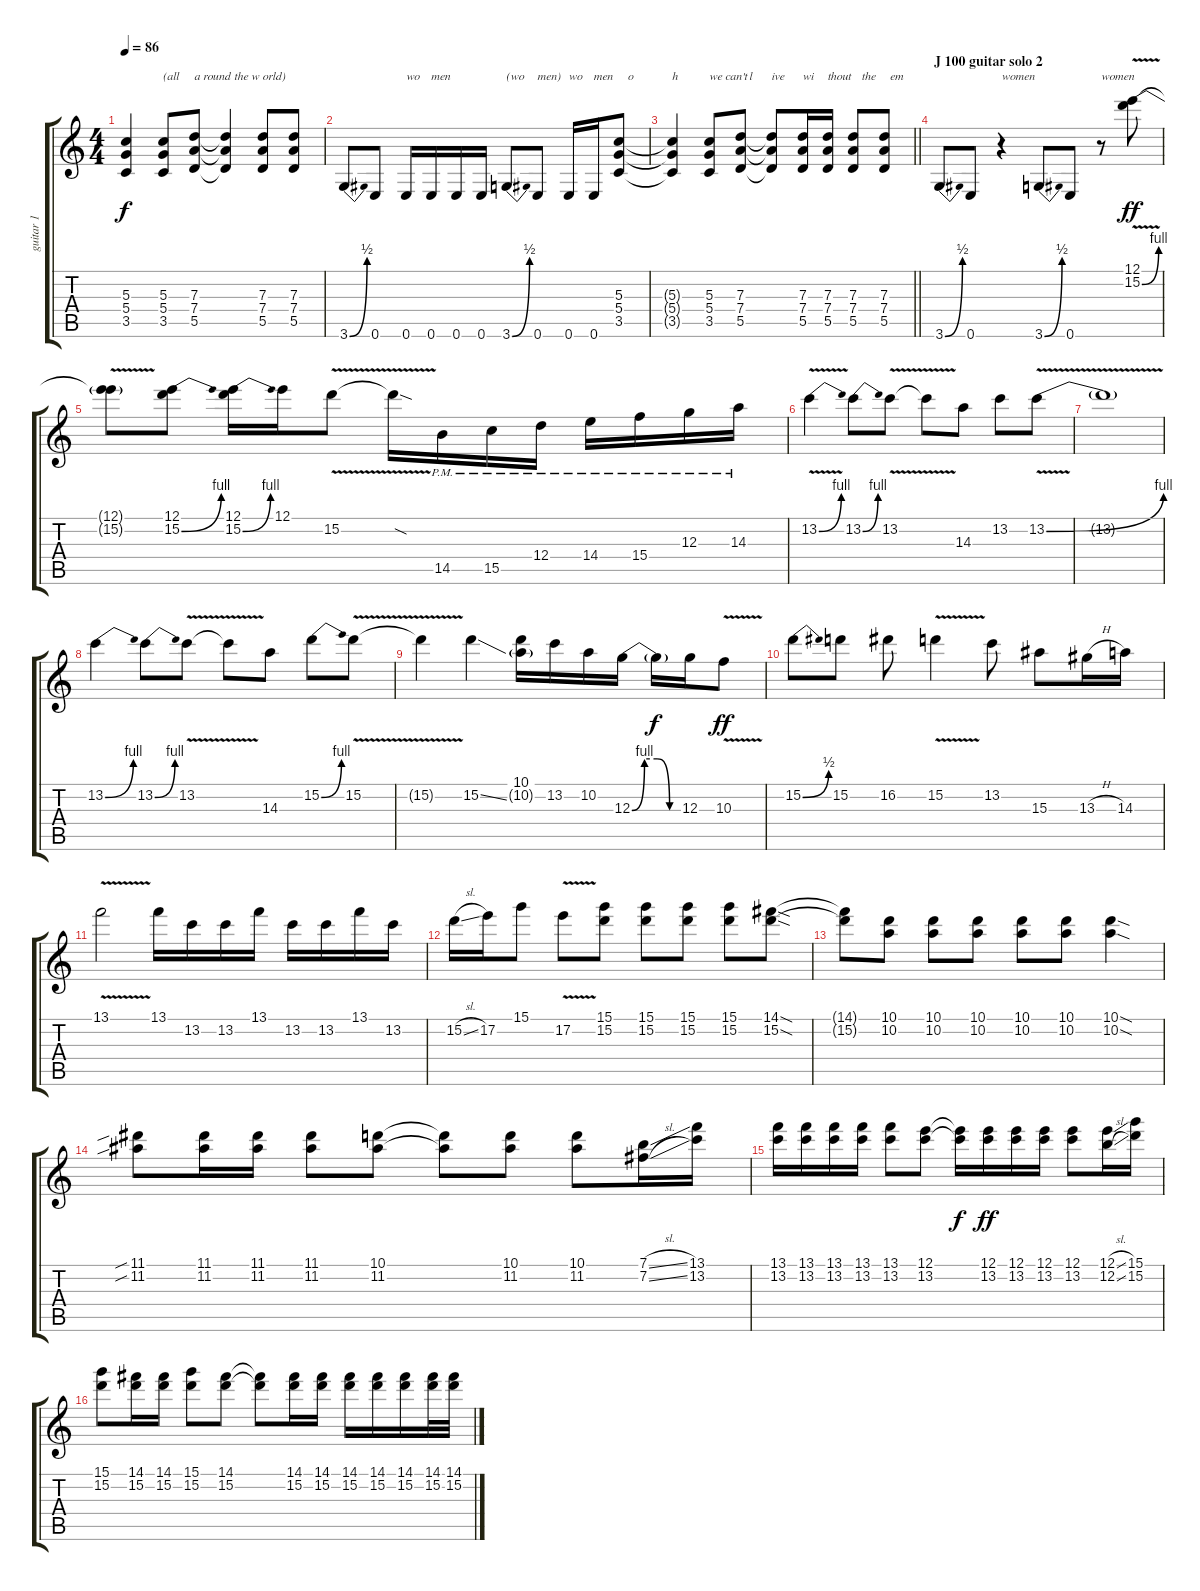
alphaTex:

\track ("guitar 1" "guitar 1") {instrument distortionguitar}
\staff {score tabs}
\tuning (E4 B3 G3 D3 A2 E2) {hide}
\ts (4 4)
\tempo 86
\clef g2
\ks c
(5.3{t} 5.4{t} 3.5{t}).4{dy f} (5.3 5.4 3.5).8{txt "(all"} (7.3 7.4 5.5).8{txt "a round"} (7.3{t} 7.4{t} 5.5{t}).4{txt "   the w"} (7.3 7.4 5.5).8{txt "orld)"} (7.3 7.4 5.5).8 |
3.6{be (bend 0 0 60 2)}.8 0.6.8 0.6.16{txt "wo"} 0.6.16{txt "men"} 0.6.16 0.6.16 3.6{be (bend 0 0 60 2)}.8{txt "(wo"} 0.6.8{txt "men)"} 0.6.16{txt "wo"} 0.6.16{txt "men"} (5.3 5.4 3.5).8{txt "   o"} |
\barLineRight lightlight
(5.3{t} 5.4{t} 3.5{t}).4{txt "h"} (5.3 5.4 3.5).8{txt "we can't"} (7.3 7.4 5.5).8{txt "   l"} (7.3{t} 7.4{t} 5.5{t}).8{txt "ive"} (7.3 7.4 5.5).16{txt "wi"} (7.3 7.4 5.5).16{txt "thout"} (7.3 7.4 5.5).8{txt "   the"} (7.3 7.4 5.5).8{txt "  em"} |
\section ("" "J 100 guitar solo 2")
3.6{be (bend 0 0 60 2)}.8 0.6.8 r.4{txt "women"} 3.6{be (bend 0 0 60 2)}.8 0.6.8 r.8{txt "women"} (12.1 15.2{be (bend 0 0 60 4) v}).8{dy ff} |
(12.1{t} 15.2{t}).8 (12.1 15.2{be (bend 0 0 60 4)}).8 (12.1 15.2{be (bend 0 0 60 4)}).16 12.1.16 15.2{v}.8 15.2{sod t}.16 14.5{pm}.16 15.5{pm}.16 12.4{pm}.16 14.4{pm}.16 15.4{pm}.16 12.3{pm}.16 14.3{pm}.16 |
13.2{be (bend 0 0 60 4) v}.4 13.2{be (bend 0 0 60 4)}.8 13.2{v}.8 13.2{t}.8 14.3.8 13.2.8 13.2{be (bend 0 0 60 4) v}.8 |
13.2{t}.1 |
13.2{be (bend 0 0 60 4)}.4 13.2{be (bend 0 0 60 4)}.8 13.2{v}.8 13.2{t}.8 14.3.8 15.2{be (bend 0 0 60 4)}.8 15.2{v}.8 |
15.2{t}.4 15.2{ss}.4 (10.1 10.2{g}).16 13.2.16 10.2.16 12.3{be (custom 0 0 15 4 30 4 45 0 60 0)}.16 12.3{t}.16{dy f} 12.3.16 10.3{v}.8{dy ff} |
15.2{be (bend 0 0 60 2)}.8 15.2.8 16.2.8 15.2{v}.4 13.2.8 15.3.8 13.3{h}.16 14.3.16 |
13.1{v}.2 13.1.16 13.2.16 13.2.16 13.1.16 13.2.16 13.2.16 13.1.16 13.2.16 |
15.2{sl}.16 17.2.16 15.1.8 17.2{v}.8 (15.1 15.2).8 (15.1 15.2).8 (15.1 15.2).8 (15.1 15.2).8 (14.1{sod} 15.2{sod}).8 |
(14.1{t} 15.2{t}).8 (10.1 10.2).8 (10.1 10.2).8 (10.1 10.2).8 (10.1 10.2).8 (10.1 10.2).8 (10.1{sod} 10.2{sod}).4 |
(11.1{sib} 11.2{sib}).8 (11.1 11.2).16 (11.1 11.2).16 (11.1 11.2).8 (10.1 11.2).8 (10.1{t} 11.2{t}).8 (10.1 11.2).8 (10.1 11.2).8 (7.1{sl} 7.2{sl}).16 (13.1 13.2).16 |
(13.1 13.2).16 (13.1 13.2).16 (13.1 13.2).16 (13.1 13.2).16 (13.1 13.2).8 (12.1 13.2).8 (12.1{t} 13.2{t}).16{dy f} (12.1 13.2).16{dy ff} (12.1 13.2).16 (12.1 13.2).16 (12.1 13.2).8 (12.1{sl} 12.2{sl}).16 (15.1 15.2).16 |
(15.1 15.2).8 (14.1 15.2).16 (14.1 15.2).16 (15.1 15.2).8 (14.1 15.2).8 (14.1{t} 15.2{t}).8 (14.1 15.2).16 (14.1 15.2).16 (14.1 15.2).16 (14.1 15.2).16 (14.1 15.2).16 (14.1 15.2).32 (14.1 15.2).32
